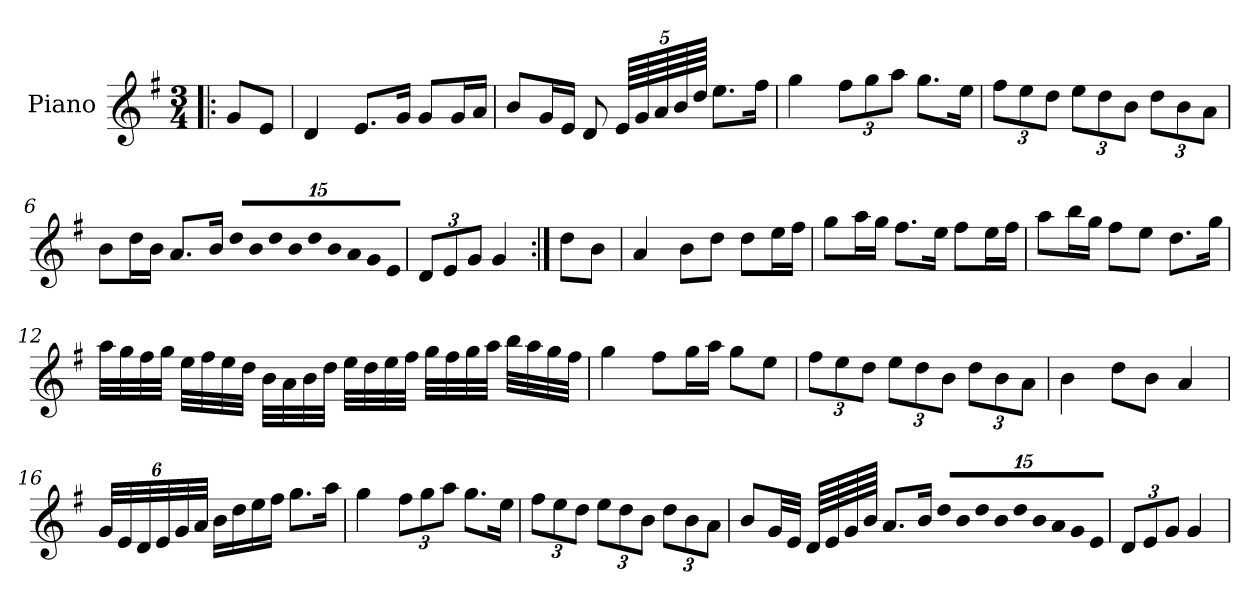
**kern
*part1
*staff1
*I"Piano
*I'Pno
*clefG2
*k[f#]
*G:
*M3/4
=1!|:
8g/L
8e/J
=2
4d/
8.e/L
16g/Jk
8g/L
16g/L
16a/JJ
=3
8b/L
16g/L
16e/JJ
8d/
80e/LLL
80g/
80a/
80b/
80dd/JJJ
8.ee\L
16ff#\Jk
!!LO:LB:g=z
=4
4gg\
12ff#\L
12gg\
12aa\J
8.gg\L
16ee\Jk
=5
12ff#\L
12ee\
12dd\J
12ee\L
12dd\
12b\J
12dd\L
12b\
12a\J
!!LO:LB:g=z
=6
8b\L
16dd\L
16b\JJ
8.a/L
16b/Jk
!LO:N:vis=32
1920%13dd/LLL
!LO:N:vis=32
1920%13b/
!LO:N:vis=32
1920%13dd/
!LO:N:vis=32
1920%13b/
!LO:N:vis=32
1920%13dd/
!LO:N:vis=32
1920%13b/
!LO:N:vis=32
1920%13a/
!LO:N:vis=32
1920%13g/
!LO:N:vis=32
1920%13e/JJJ
=7
12d/L
12e/
12g/J
4g/
!!LO:LB:g=z
=8:|!
8dd\L
8b\J
=9
4a/
8b\L
8dd\J
8dd\L
16ee\L
16ff#\JJ
=10
8gg\L
16aa\L
16gg\JJ
8.ff#\L
16ee\Jk
8ff#\L
16ee\L
16ff#\JJ
=11
8aa\L
16bb\L
16gg\JJ
8ff#\L
8ee\J
8.dd\L
16gg\Jk
!!LO:LB:g=z
=12
32aa\LLL
32gg\
32ff#\
32gg\JJJ
32ee\LLL
32ff#\
32ee\
32dd\JJJ
32b\LLL
32a\
32b\
32dd\JJJ
32ee\LLL
32dd\
32ee\
32ff#\JJJ
32gg\LLL
32ff#\
32gg\
32aa\JJJ
32bb\LLL
32aa\
32gg\
32ff#\JJJ
=13
4gg\
8ff#\L
16gg\L
16aa\JJ
8gg\L
8ee\J
=14
12ff#\L
12ee\
12dd\J
12ee\L
12dd\
12b\J
12dd\L
12b\
12a\J
!!LO:LB:g=z
=15
4b\
8dd\L
8b\J
4a/
=16
48g/LL
48e/
48d/
48e/
48g/
48a/JJ
16b\LL
16dd\
16ee\
16ff#\JJ
8.gg\L
16aa\Jk
=17
4gg\
12ff#\L
12gg\
12aa\J
8.gg\L
16ee\Jk
=18
12ff#\L
12ee\
12dd\J
12ee\L
12dd\
12b\J
12dd\L
12b\
12a\J
!!LO:LB:g=z
=19
8b/L
32g/LL
32e/JJJ
64d/LLLL
64e/
64g/
64b/JJJJ
8.a/L
16b/Jk
!LO:N:vis=32
1920%13dd/LLL
!LO:N:vis=32
1920%13b/
!LO:N:vis=32
1920%13dd/
!LO:N:vis=32
1920%13b/
!LO:N:vis=32
1920%13dd/
!LO:N:vis=32
1920%13b/
!LO:N:vis=32
1920%13a/
!LO:N:vis=32
1920%13g/
!LO:N:vis=32
1920%13e/JJJ
=20
12d/L
12e/
12g/J
4g/
=
*-
